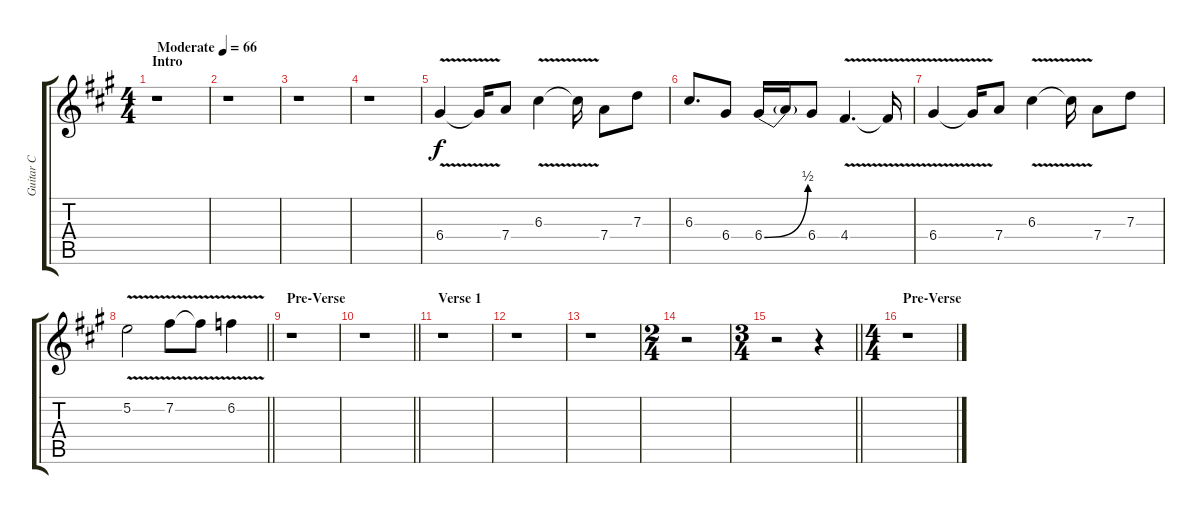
\track ("Guitar C" "Guitar C") {instrument overdrivenguitar}
\staff {score tabs}
\tuning (E4 B3 G3 D3 A2 D2) {hide}
\ts (4 4)
\section ("" "Intro")
\tempo (66 "Moderate")
\clef g2
\ks a
r.1{dy f instrument overdrivenguitar} |
r.1 |
r.1 |
r.1 |
6.4{v}.4 6.4{t}.16 7.4.8 6.3{v}.4 6.3{v t}.16 7.4.8 7.3.8 |
6.3.8{d} 6.4.8 6.4{be (bend 0 0 60 2)}.16 6.4{t}.16 6.4.8 4.4{v}.4{d} 4.4{t}.16 |
6.4{v}.4 6.4{t}.16 7.4.8 6.3{v}.4 6.3{v t}.16 7.4.8 7.3.8 |
\barLineRight lightlight
5.2{v}.2 7.2{v}.8 7.2{v t}.8 6.2{v}.4 |
\section ("" "Pre-Verse")
r.1 |
\barLineRight lightlight
r.1 |
\section ("" "Verse 1")
r.1 |
r.1 |
r.1 |
\ts (2 4)
r.2 |
\ts (3 4)
\barLineRight lightlight
r.2 r.4 |
\ts (4 4)
\section ("" "Pre-Verse")
r.1
